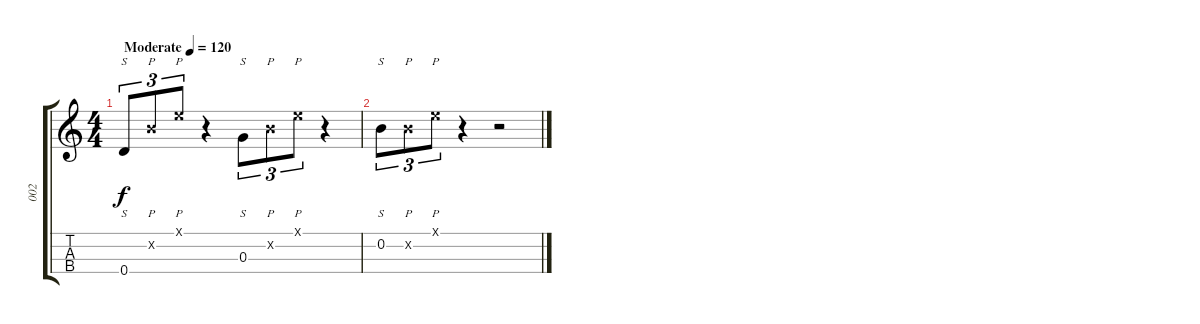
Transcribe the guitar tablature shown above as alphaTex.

\track ("002" "002") {instrument slapbass1}
\staff {score tabs}
\tuning (E4 B3 G3 D3) {hide}
\ts (4 4)
\tempo (120 "Moderate")
\clef g2
\ks c
0.4.8{s tu (3 2) dy f instrument slapbass1} 0.2{x}.8{p tu (3 2)} 0.1{x}.8{p tu (3 2)} r.4 0.3.8{s tu (3 2)} 0.2{x}.8{p tu (3 2)} 0.1{x}.8{p tu (3 2)} r.4 |
0.2.8{s tu (3 2)} 0.2{x}.8{p tu (3 2)} 0.1{x}.8{p tu (3 2)} r.4 r.2
